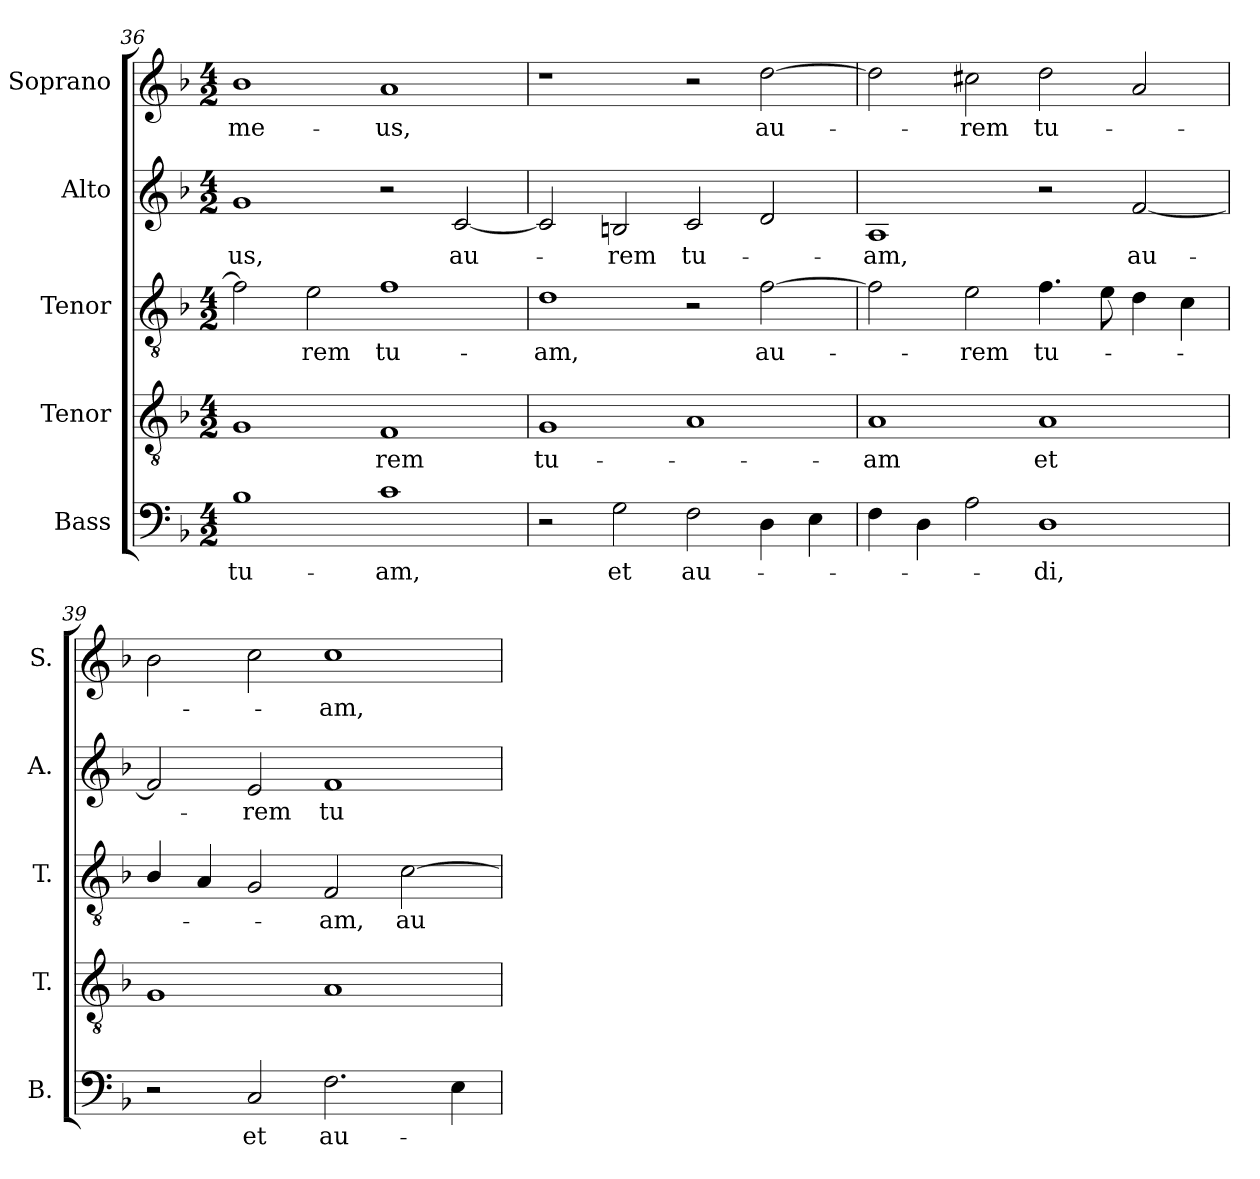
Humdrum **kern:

**kern	**text	**kern	**text	**kern	**text	**kern	**text	**kern	**text
*part5	*part5	*part4	*part4	*part3	*part3	*part2	*part2	*part1	*part1
*staff5	*staff5	*staff4	*staff4	*staff3	*staff3	*staff2	*staff2	*staff1	*staff1
*I"Bass	*	*I"Tenor	*	*I"Tenor	*	*I"Alto	*	*I"Soprano	*
*I'B.	*	*I'T.	*	*I'T.	*	*I'A.	*	*I'S.	*
*clefF4	*	*clefGv2	*	*clefGv2	*	*clefG2	*	*clefG2	*
*	*	*ITrd7c12	*	*ITrd7c12	*	*	*	*	*
*k[b-]	*	*k[b-]	*	*k[b-]	*	*k[b-]	*	*k[b-]	*
*F:	*	*F:	*	*F:	*	*F:	*	*F:	*
*M4/2	*	*M4/2	*	*M4/2	*	*M4/2	*	*M4/2	*
=36	=36	=36	=36	=36	=36	=36	=36	=36	=36
!	!LO:LY:b:color=#000000	!	!	!	!	!	!	!	!
!	!	!	!	!	!	!	!LO:LY:b:color=#000000	!	!
!	!	!	!	!	!	!	!	!	!LO:LY:b:color=#000000
1B-i	tu-	1GGi	.	2Fi\]	.	1gi	-us,	1b-i	me-
!	!	!	!	!	!LO:LY:b:color=#000000	!	!	!	!
.	.	.	.	2Ei\	-rem	.	.	.	.
!	!LO:LY:b:color=#000000	!	!	!	!	!	!	!	!
!	!	!	!LO:LY:b:color=#000000	!	!	!	!	!	!
!	!	!	!	!	!LO:LY:b:color=#000000	!	!	!	!
!	!	!	!	!	!	!	!	!	!LO:LY:b:color=#000000
1ci	-am,	1FFi	-rem	1Fi	tu-	2r	.	1ai	-us,
!	!	!	!	!	!	!	!LO:LY:b:color=#000000	!	!
.	.	.	.	.	.	[2ci/	au-	.	.
=37	=37	=37	=37	=37	=37	=37	=37	=37	=37
!	!	!	!LO:LY:b:color=#000000	!	!	!	!	!	!
!	!	!	!	!	!LO:LY:b:color=#000000	!	!	!	!
2r	.	1GGi	tu-	1Di	-am,	2ci/]	.	1r	.
!	!LO:LY:b:color=#000000	!	!	!	!	!	!	!	!
!	!	!	!	!	!	!	!LO:LY:b:color=#000000	!	!
2Gi\	et	.	.	.	.	2Bni/	-rem	.	.
!	!LO:LY:b:color=#000000	!	!	!	!	!	!	!	!
!	!	!	!	!	!	!	!LO:LY:b:color=#000000	!	!
2Fi\	au-	1AAi	.	2r	.	2ci/	tu-	2r	.
!	!	!	!	!	!LO:LY:b:color=#000000	!	!	!	!
!	!	!	!	!	!	!	!	!	!LO:LY:b:color=#000000
4Di\	.	.	.	[2Fi\	au-	2di/	.	[2ddi\	au-
4Ei\	.	.	.	.	.	.	.	.	.
=38	=38	=38	=38	=38	=38	=38	=38	=38	=38
!	!	!	!LO:LY:b:color=#000000	!	!	!	!	!	!
!	!	!	!	!	!	!	!LO:LY:b:color=#000000	!	!
4Fi\	.	1AAi	-am	2Fi\]	.	1Ai	-am,	2ddi\]	.
4Di\	.	.	.	.	.	.	.	.	.
!	!	!	!	!	!LO:LY:b:color=#000000	!	!	!	!
!	!	!	!	!	!	!	!	!	!LO:LY:b:color=#000000
2Ai\	.	.	.	2Ei\	-rem	.	.	2cc#Xi\	-rem
!	!LO:LY:b:color=#000000	!	!	!	!	!	!	!	!
!	!	!	!LO:LY:b:color=#000000	!	!	!	!	!	!
!	!	!	!	!	!LO:LY:b:color=#000000	!	!	!	!
!	!	!	!	!	!	!	!	!	!LO:LY:b:color=#000000
1Di	-di,	1AAi	et	4.Fi\	tu-	2r	.	2ddi\	tu-
.	.	.	.	8Ei\	.	.	.	.	.
!	!	!	!	!	!	!	!LO:LY:b:color=#000000	!	!
.	.	.	.	4Di\	.	[2fi/	au-	2ai/	.
.	.	.	.	4Ci\	.	.	.	.	.
=39	=39	=39	=39	=39	=39	=39	=39	=39	=39
2r	.	1GGi	.	4BB-i/	.	2fi/]	.	2b-i\	.
.	.	.	.	4AAi/	.	.	.	.	.
!	!LO:LY:b:color=#000000	!	!	!	!	!	!	!	!
!	!	!	!	!	!	!	!LO:LY:b:color=#000000	!	!
2Ci/	et	.	.	2GGi/	.	2ei/	-rem	2cci\	.
!	!LO:LY:b:color=#000000	!	!	!	!	!	!	!	!
!	!	!	!	!	!LO:LY:b:color=#000000	!	!	!	!
!	!	!	!	!	!	!	!LO:LY:b:color=#000000	!	!
!	!	!	!	!	!	!	!	!	!LO:LY:b:color=#000000
2.Fi\	au-	1AAi	.	2FFi/	-am,	1fi	tu-	1cci	-am,
!	!	!	!	!	!LO:LY:b:color=#000000	!	!	!	!
.	.	.	.	[2Ci\	au-	.	.	.	.
4Ei\	.	.	.	.	.	.	.	.	.
=	=	=	=	=	=	=	=	=	=
*-	*-	*-	*-	*-	*-	*-	*-	*-	*-
